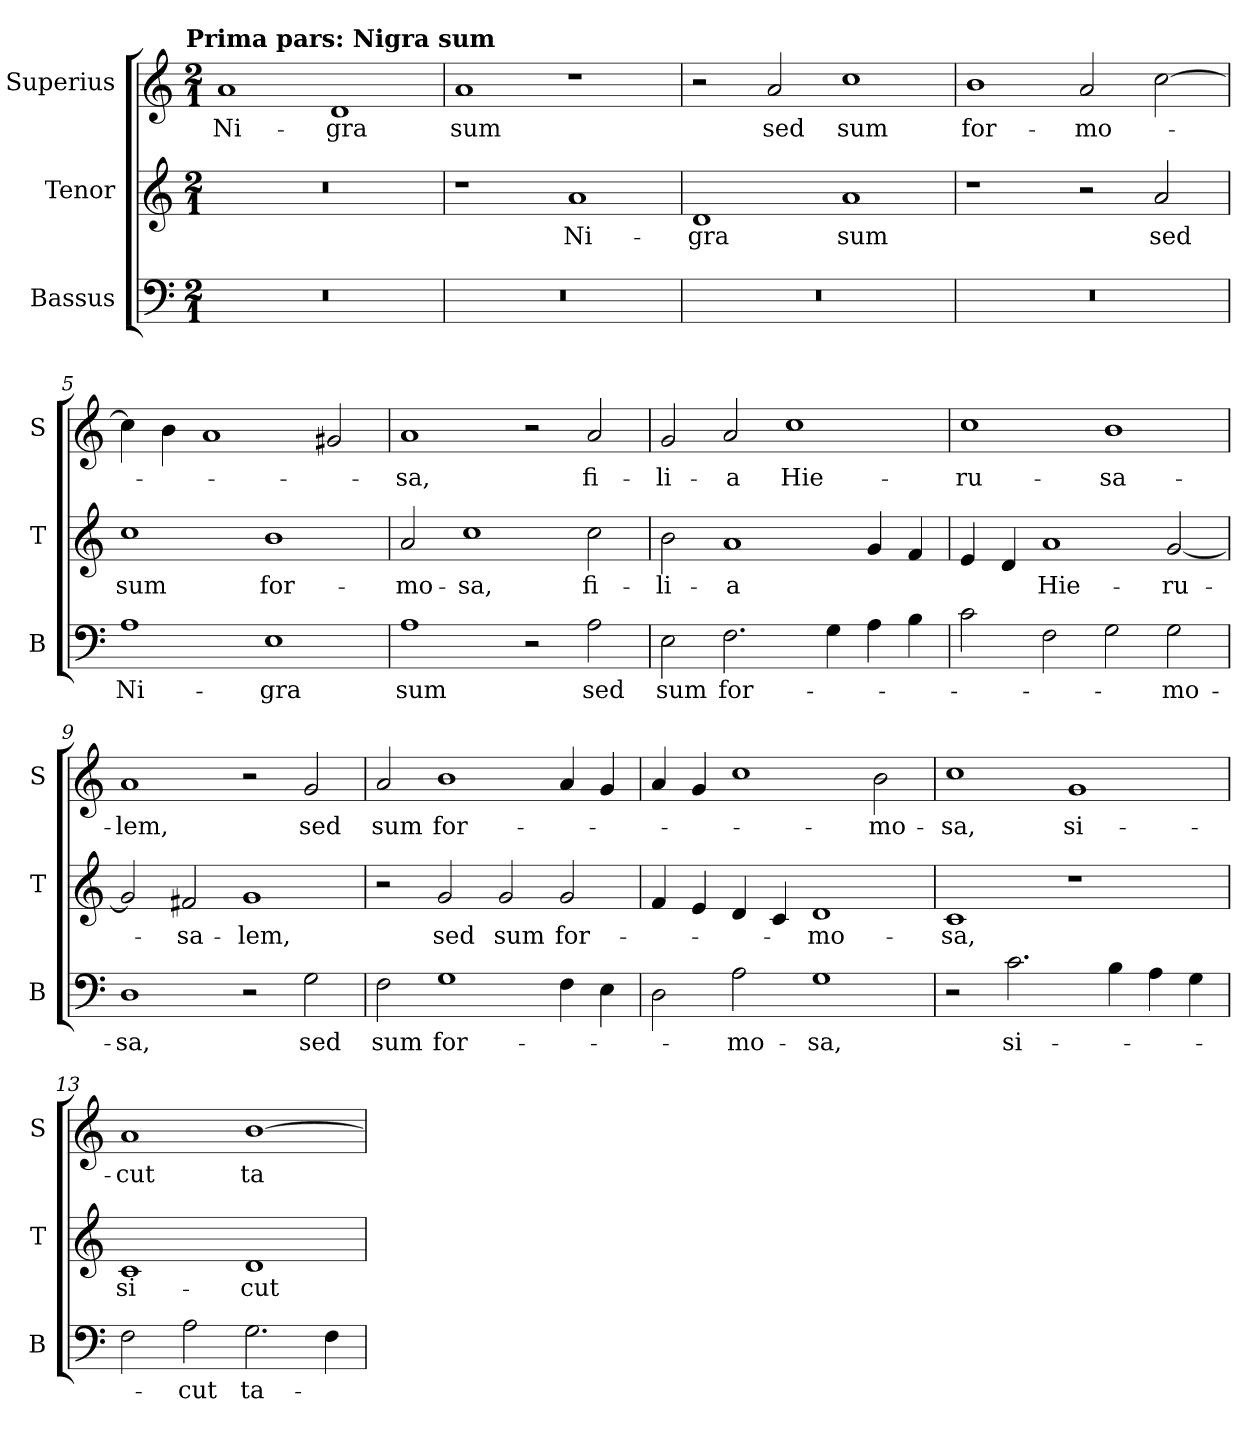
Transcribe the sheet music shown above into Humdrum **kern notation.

**kern	**text	**kern	**text	**kern	**text
*part3	*part3	*part2	*part2	*part1	*part1
*staff3	*staff3	*staff2	*staff2	*staff1	*staff1
*I"Bassus	*	*I"Tenor	*	*I"Superius	*
*I'B	*	*I'T	*	*I'S	*
*clefF4	*	*clefG2	*	*clefG2	*
*k[]	*	*k[]	*	*k[]	*
*C:	*	*C:	*	*C:	*
!!LO:TX:omd:t=Prima pars&colon; Nigra sum
*M2/1	*	*M2/1	*	*M2/1	*
=1	=1	=1	=1	=1	=1
0r	.	0r	.	1a	Ni-
.	.	.	.	1d	-gra
=2	=2	=2	=2	=2	=2
0r	.	1r	.	1a	sum
.	.	1a	Ni-	1r	.
=3	=3	=3	=3	=3	=3
0r	.	1d	-gra	2r	.
.	.	.	.	2a	sed
.	.	1a	sum	1cc	sum
=4	=4	=4	=4	=4	=4
0r	.	1r	.	1b	for-
.	.	2r	.	2a	-mo-
.	.	2a	sed	[2cc	.
=5	=5	=5	=5	=5	=5
1A	Ni-	1cc	sum	4cc]	.
.	.	.	.	4b	.
.	.	.	.	1a	.
1E	-gra	1b	for-	.	.
.	.	.	.	2g#X	.
=6	=6	=6	=6	=6	=6
1A	sum	2a	-mo-	1a	-sa,
.	.	1cc	-sa,	.	.
2r	.	.	.	2r	.
2A	sed	2cc	fi-	2a	fi-
=7	=7	=7	=7	=7	=7
2E	sum	2b	-li-	2g	-li-
2.F	for-	1a	-a	2a	-a
.	.	.	.	1cc	Hie-
4G	.	.	.	.	.
4A	.	4g	.	.	.
4B	.	4f	.	.	.
=8	=8	=8	=8	=8	=8
2c	.	4e	.	1cc	-ru-
.	.	4d	.	.	.
2F	.	1a	Hie-	.	.
2G	.	.	.	1b	-sa-
2G	-mo-	[2g	-ru-	.	.
=9	=9	=9	=9	=9	=9
1D	-sa,	2g]	.	1a	-lem,
.	.	2f#X	-sa-	.	.
2r	.	1g	-lem,	2r	.
2G	sed	.	.	2g	sed
=10	=10	=10	=10	=10	=10
2F	sum	2r	.	2a	sum
1G	for-	2g	sed	1b	for-
.	.	2g	sum	.	.
4F	.	2g	for-	4a	.
4E	.	.	.	4g	.
=11	=11	=11	=11	=11	=11
2D	.	4f	.	4a	.
.	.	4e	.	4g	.
2A	-mo-	4d	.	1cc	.
.	.	4c	.	.	.
1G	-sa,	1d	-mo-	.	.
.	.	.	.	2b	-mo-
=12	=12	=12	=12	=12	=12
2r	.	1c	-sa,	1cc	-sa,
2.c	si-	.	.	.	.
.	.	1r	.	1g	si-
4B	.	.	.	.	.
4A	.	.	.	.	.
4G	.	.	.	.	.
=13	=13	=13	=13	=13	=13
2F	.	1c	si-	1a	-cut
2A	-cut	.	.	.	.
2.G	ta-	1d	-cut	[1b	ta-
4F	.	.	.	.	.
=	=	=	=	=	=
*-	*-	*-	*-	*-	*-
